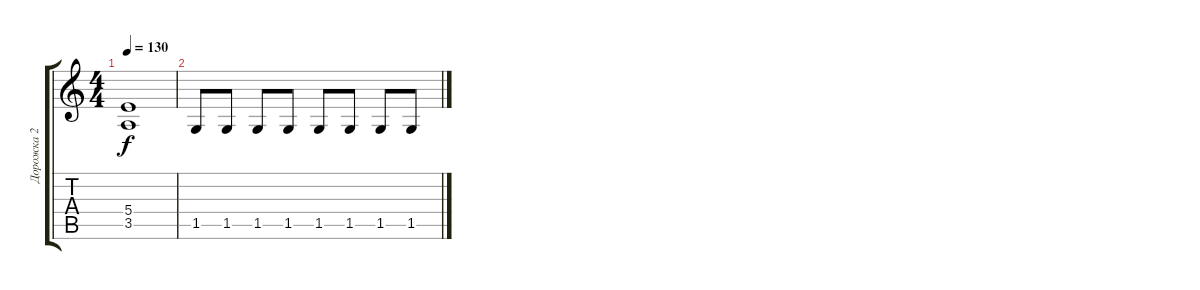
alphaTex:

\track ("Дорожка 2" "Дорожка 2") {instrument distortionguitar}
\staff {score tabs}
\tuning (Db4 Ab3 E3 B2 Gb2 B1) {hide}
\ts (4 4)
\tempo 130
\clef g2
\ks c
(5.4 3.5).1{dy f} |
1.5.8 1.5.8 1.5.8 1.5.8 1.5.8 1.5.8 1.5.8 1.5.8
